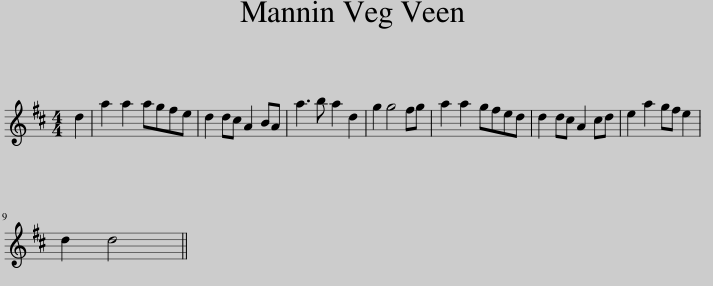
X:1
L:1/8
M:4/4
I:linebreak $
K:D
V:1 treble
V:1
 d2 | a2 a2 agfe | d2 dc A2 BA | a3 b a2 d2 | g2 g4 fg | %5
 a2 a2 gfed | d2 dc A2 cd | e2 a2 gf e2 |$ d2 d4 || %9
